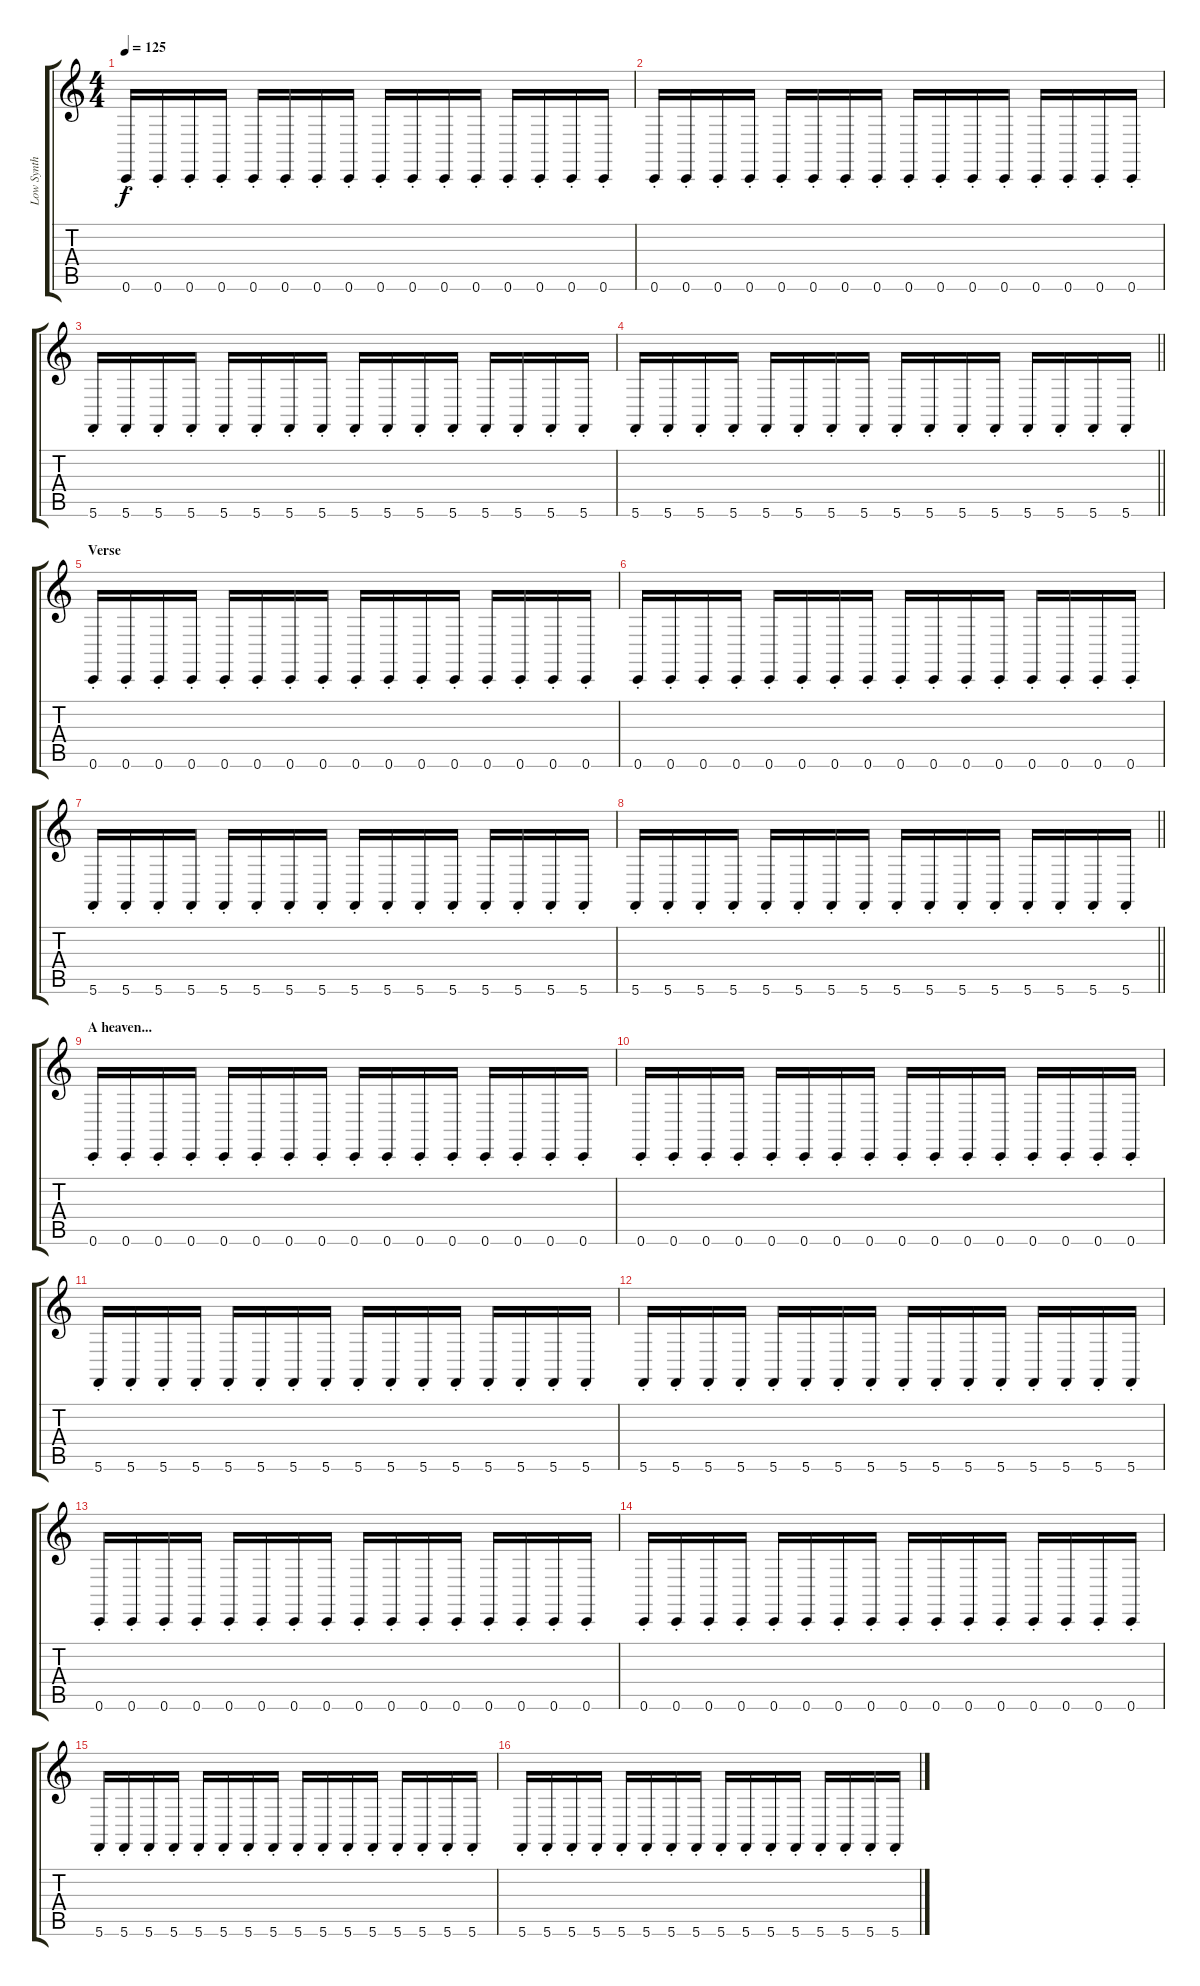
\track ("Low Synth (Gillian)" "Low Synth ") {instrument lead8bassandlead}
\staff {score tabs}
\tuning (D4 A3 F3 C3 G2 C2) {hide}
\ts (4 4)
\tempo 125
\clef g2
\ks c
0.6{st}.16{dy f} 0.6{st}.16 0.6{st}.16 0.6{st}.16 0.6{st}.16 0.6{st}.16 0.6{st}.16 0.6{st}.16 0.6{st}.16 0.6{st}.16 0.6{st}.16 0.6{st}.16 0.6{st}.16 0.6{st}.16 0.6{st}.16 0.6{st}.16 |
0.6{st}.16 0.6{st}.16 0.6{st}.16 0.6{st}.16 0.6{st}.16 0.6{st}.16 0.6{st}.16 0.6{st}.16 0.6{st}.16 0.6{st}.16 0.6{st}.16 0.6{st}.16 0.6{st}.16 0.6{st}.16 0.6{st}.16 0.6{st}.16 |
5.6{st}.16 5.6{st}.16 5.6{st}.16 5.6{st}.16 5.6{st}.16 5.6{st}.16 5.6{st}.16 5.6{st}.16 5.6{st}.16 5.6{st}.16 5.6{st}.16 5.6{st}.16 5.6{st}.16 5.6{st}.16 5.6{st}.16 5.6{st}.16 |
\barLineRight lightlight
5.6{st}.16 5.6{st}.16 5.6{st}.16 5.6{st}.16 5.6{st}.16 5.6{st}.16 5.6{st}.16 5.6{st}.16 5.6{st}.16 5.6{st}.16 5.6{st}.16 5.6{st}.16 5.6{st}.16 5.6{st}.16 5.6{st}.16 5.6{st}.16 |
\section ("" "Verse")
0.6{st}.16 0.6{st}.16 0.6{st}.16 0.6{st}.16 0.6{st}.16 0.6{st}.16 0.6{st}.16 0.6{st}.16 0.6{st}.16 0.6{st}.16 0.6{st}.16 0.6{st}.16 0.6{st}.16 0.6{st}.16 0.6{st}.16 0.6{st}.16 |
0.6{st}.16 0.6{st}.16 0.6{st}.16 0.6{st}.16 0.6{st}.16 0.6{st}.16 0.6{st}.16 0.6{st}.16 0.6{st}.16 0.6{st}.16 0.6{st}.16 0.6{st}.16 0.6{st}.16 0.6{st}.16 0.6{st}.16 0.6{st}.16 |
5.6{st}.16 5.6{st}.16 5.6{st}.16 5.6{st}.16 5.6{st}.16 5.6{st}.16 5.6{st}.16 5.6{st}.16 5.6{st}.16 5.6{st}.16 5.6{st}.16 5.6{st}.16 5.6{st}.16 5.6{st}.16 5.6{st}.16 5.6{st}.16 |
\barLineRight lightlight
5.6{st}.16 5.6{st}.16 5.6{st}.16 5.6{st}.16 5.6{st}.16 5.6{st}.16 5.6{st}.16 5.6{st}.16 5.6{st}.16 5.6{st}.16 5.6{st}.16 5.6{st}.16 5.6{st}.16 5.6{st}.16 5.6{st}.16 5.6{st}.16 |
\section ("" "A heaven...")
0.6{st}.16 0.6{st}.16 0.6{st}.16 0.6{st}.16 0.6{st}.16 0.6{st}.16 0.6{st}.16 0.6{st}.16 0.6{st}.16 0.6{st}.16 0.6{st}.16 0.6{st}.16 0.6{st}.16 0.6{st}.16 0.6{st}.16 0.6{st}.16 |
0.6{st}.16 0.6{st}.16 0.6{st}.16 0.6{st}.16 0.6{st}.16 0.6{st}.16 0.6{st}.16 0.6{st}.16 0.6{st}.16 0.6{st}.16 0.6{st}.16 0.6{st}.16 0.6{st}.16 0.6{st}.16 0.6{st}.16 0.6{st}.16 |
5.6{st}.16 5.6{st}.16 5.6{st}.16 5.6{st}.16 5.6{st}.16 5.6{st}.16 5.6{st}.16 5.6{st}.16 5.6{st}.16 5.6{st}.16 5.6{st}.16 5.6{st}.16 5.6{st}.16 5.6{st}.16 5.6{st}.16 5.6{st}.16 |
5.6{st}.16 5.6{st}.16 5.6{st}.16 5.6{st}.16 5.6{st}.16 5.6{st}.16 5.6{st}.16 5.6{st}.16 5.6{st}.16 5.6{st}.16 5.6{st}.16 5.6{st}.16 5.6{st}.16 5.6{st}.16 5.6{st}.16 5.6{st}.16 |
0.6{st}.16 0.6{st}.16 0.6{st}.16 0.6{st}.16 0.6{st}.16 0.6{st}.16 0.6{st}.16 0.6{st}.16 0.6{st}.16 0.6{st}.16 0.6{st}.16 0.6{st}.16 0.6{st}.16 0.6{st}.16 0.6{st}.16 0.6{st}.16 |
0.6{st}.16 0.6{st}.16 0.6{st}.16 0.6{st}.16 0.6{st}.16 0.6{st}.16 0.6{st}.16 0.6{st}.16 0.6{st}.16 0.6{st}.16 0.6{st}.16 0.6{st}.16 0.6{st}.16 0.6{st}.16 0.6{st}.16 0.6{st}.16 |
5.6{st}.16 5.6{st}.16 5.6{st}.16 5.6{st}.16 5.6{st}.16 5.6{st}.16 5.6{st}.16 5.6{st}.16 5.6{st}.16 5.6{st}.16 5.6{st}.16 5.6{st}.16 5.6{st}.16 5.6{st}.16 5.6{st}.16 5.6{st}.16 |
5.6{st}.16 5.6{st}.16 5.6{st}.16 5.6{st}.16 5.6{st}.16 5.6{st}.16 5.6{st}.16 5.6{st}.16 5.6{st}.16 5.6{st}.16 5.6{st}.16 5.6{st}.16 5.6{st}.16 5.6{st}.16 5.6{st}.16 5.6{st}.16
